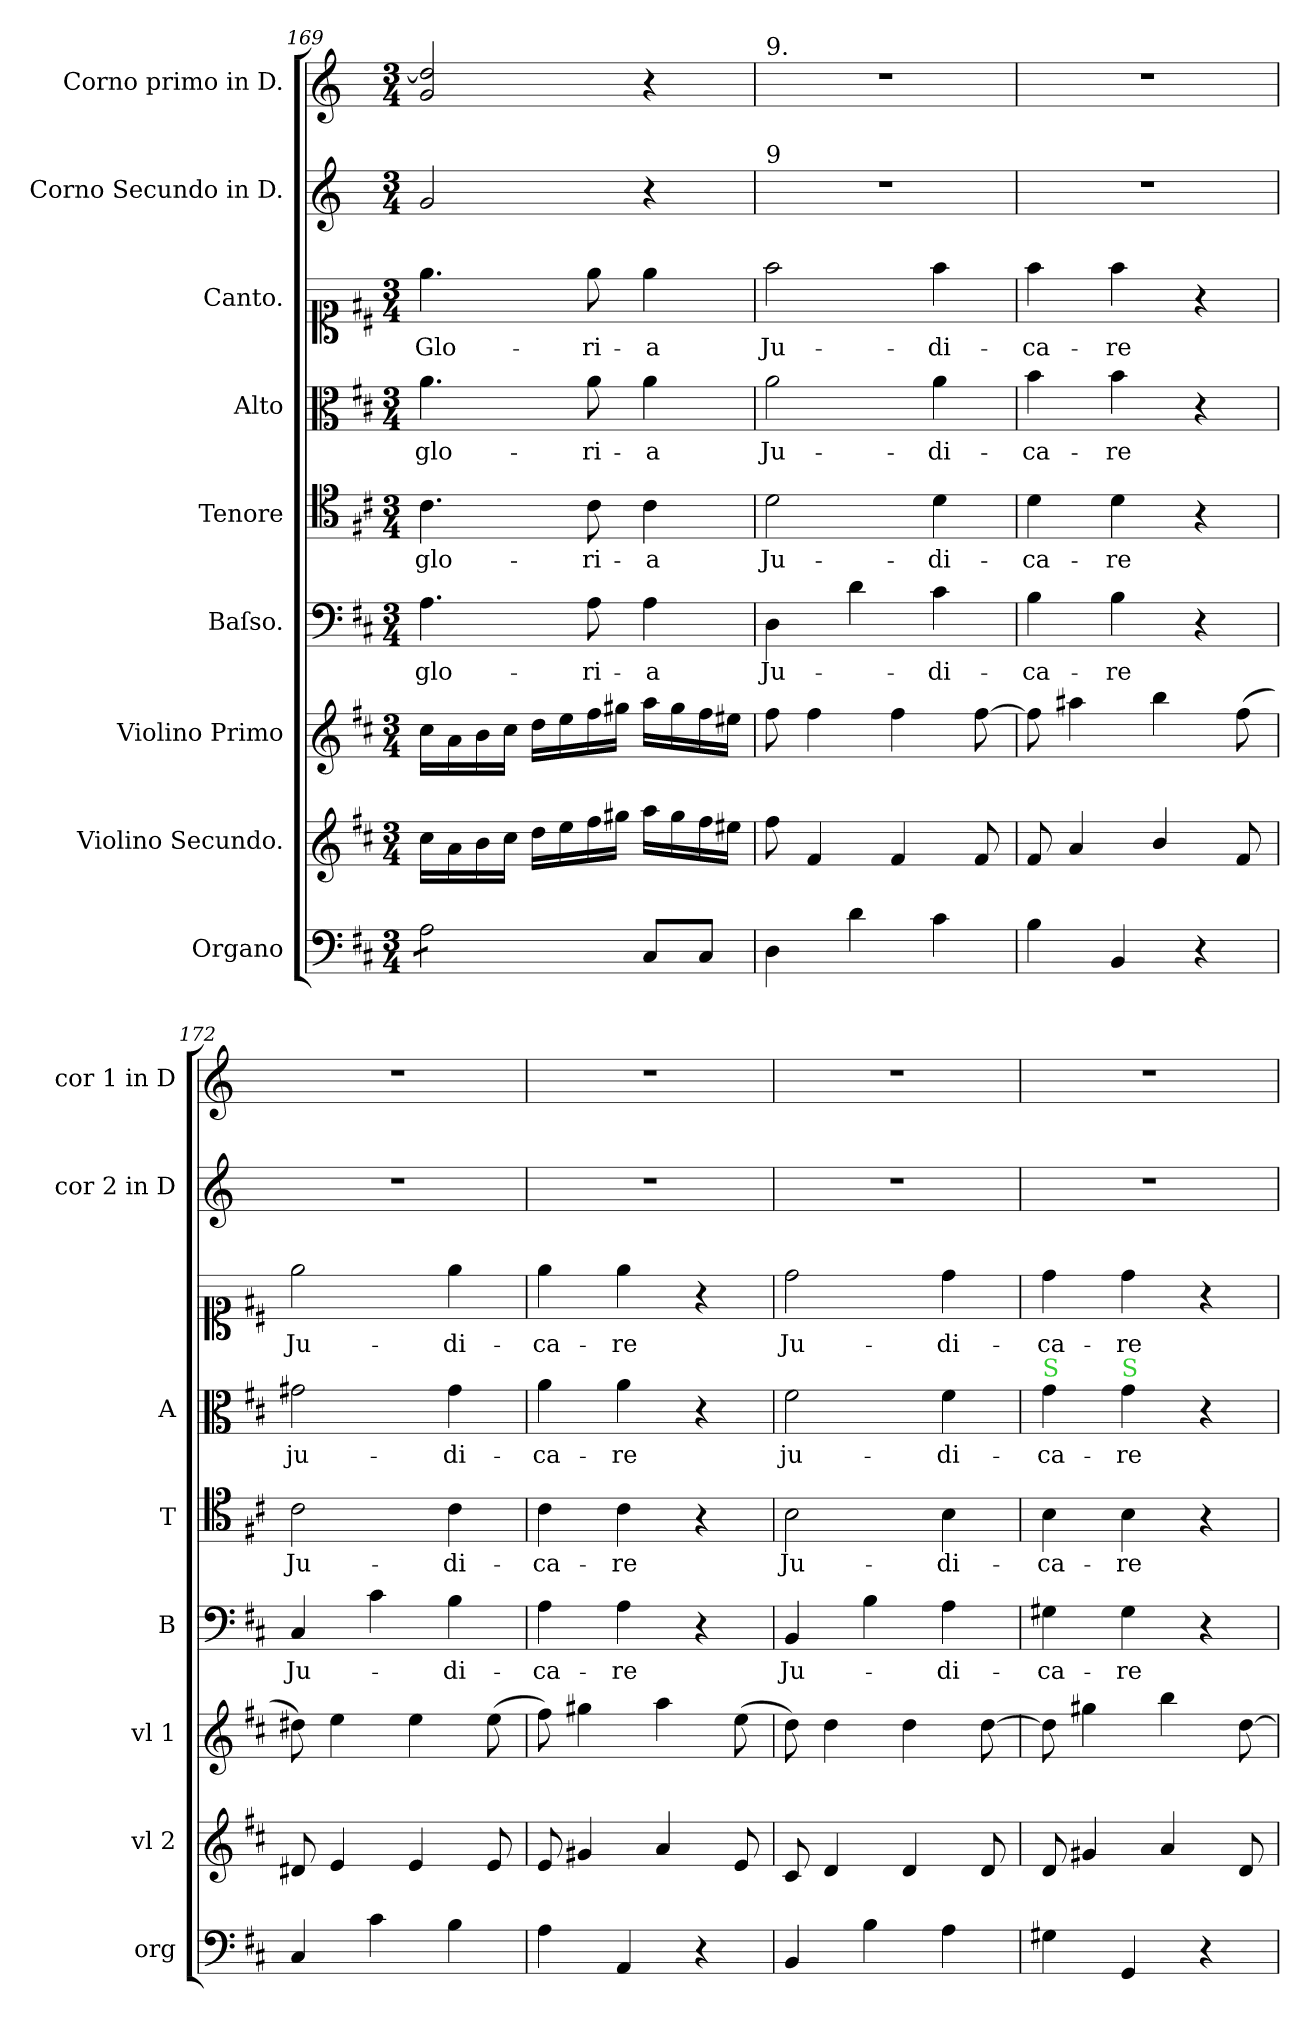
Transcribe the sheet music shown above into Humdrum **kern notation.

**kern	**kern	**kern	**kern	**text	**kern	**text	**kern	**text	**kern	**text	**kern	**kern
*part9	*part8	*part7	*part6	*part6	*part5	*part5	*part4	*part4	*part3	*part3	*part2	*part1
*staff9	*staff8	*staff7	*staff6	*staff6	*staff5	*staff5	*staff4	*staff4	*staff3	*staff3	*staff2	*staff1
*I"Organo	*I"Violino Secundo.	*I"Violino Primo	*I"Baſso.	*	*I"Tenore	*	*I"Alto	*	*I"Canto.	*	*I"Corno Secundo in D.	*I"Corno primo in D.
*I'org	*I'vl 2	*I'vl 1	*I'B	*	*I'T	*	*I'A	*	*	*	*I'cor 2 in D	*I'cor 1 in D
*clefF4	*clefG2	*clefG2	*clefF4	*	*clefC4	*	*clefC3	*	*clefC1	*	*clefG2	*clefG2
*	*	*	*	*	*	*	*	*	*	*	*ITrd6c10	*ITrd6c10
*k[f#c#]	*k[f#c#]	*k[f#c#]	*k[f#c#]	*	*k[f#c#]	*	*k[f#c#]	*	*k[f#c#]	*	*k[f#c#]	*k[f#c#]
*D:	*D:	*D:	*D:	*	*D:	*	*D:	*	*D:	*	*D:	*D:
*M3/4	*M3/4	*M3/4	*M3/4	*	*M3/4	*	*M3/4	*	*M3/4	*	*M3/4	*M3/4
=169	=169	=169	=169	=169	=169	=169	=169	=169	=169	=169	=169	=169
*tremolo	*	*	*	*	*	*	*	*	*	*	*	*
8A\L	16cc#\LL	16cc#\LL	4.A\	glo-	4.c#\	glo-	4.a\	glo-	4.ee\	Glo-	2A/	2A/ 2e]/
.	16a\	16a\	.	.	.	.	.	.	.	.	.	.
8A\	16b\	16b\	.	.	.	.	.	.	.	.	.	.
.	16cc#\JJ	16cc#\JJ	.	.	.	.	.	.	.	.	.	.
8A\	16dd\LL	16dd\LL	.	.	.	.	.	.	.	.	.	.
.	16ee\	16ee\	.	.	.	.	.	.	.	.	.	.
8A\J	16ff#\	16ff#\	8A\	-ri-	8c#\	-ri-	8a\	-ri-	8ee\	-ri-	.	.
*Xtremolo	*	*	*	*	*	*	*	*	*	*	*	*
.	16gg#X\JJ	16gg#X\JJ	.	.	.	.	.	.	.	.	.	.
8C#/L	16aa\LL	16aa\LL	4A\	-a	4c#\	-a	4a\	-a	4ee\	-a	4r	4r
.	16gg#\	16gg#\	.	.	.	.	.	.	.	.	.	.
8C#/J	16ff#\	16ff#\	.	.	.	.	.	.	.	.	.	.
.	16ee#X\JJ	16ee#X\JJ	.	.	.	.	.	.	.	.	.	.
=170	=170	=170	=170	=170	=170	=170	=170	=170	=170	=170	=170	=170
!	!	!	!	!	!	!	!	!	!	!	!	!LO:TX:a:t=9.
!	!	!	!	!	!	!	!	!	!	!	!LO:TX:a:t=9	!
4D\	8ff#\	8ff#\	4D\	Ju-	2d\	Ju-	2a\	Ju-	2ff#\	Ju-	2.r	2.r
.	4f#/	4ff#\	.	.	.	.	.	.	.	.	.	.
4d\	.	.	4d\	.	.	.	.	.	.	.	.	.
.	4f#/	4ff#\	.	.	.	.	.	.	.	.	.	.
4c#\	.	.	4c#\	-di-	4d\	-di-	4a\	-di-	4ff#\	-di-	.	.
.	8f#/	[8ff#\	.	.	.	.	.	.	.	.	.	.
=171	=171	=171	=171	=171	=171	=171	=171	=171	=171	=171	=171	=171
4B\	8f#/	8ff#\]	4B\	-ca-	4d\	-ca-	4b\	-ca-	4ff#\	-ca-	2.r	2.r
.	4a/	4aa#X\	.	.	.	.	.	.	.	.	.	.
4BB/	.	.	4B\	-re	4d\	-re	4b\	-re	4ff#\	-re	.	.
.	4b/	4bb\	.	.	.	.	.	.	.	.	.	.
4r	.	.	4r	.	4r	.	4r	.	4r	.	.	.
.	8f#/	(8ff#\	.	.	.	.	.	.	.	.	.	.
=172	=172	=172	=172	=172	=172	=172	=172	=172	=172	=172	=172	=172
4C#/	8d#X/	8dd#X\)	4C#/	Ju-	2c#\	Ju-	2g#X\	ju-	2ee\	Ju-	2.r	2.r
.	4e/	4ee\	.	.	.	.	.	.	.	.	.	.
4c#\	.	.	4c#\	.	.	.	.	.	.	.	.	.
.	4e/	4ee\	.	.	.	.	.	.	.	.	.	.
4B\	.	.	4B\	-di-	4c#\	-di-	4g#\	-di-	4ee\	-di-	.	.
.	8e/	(8ee\	.	.	.	.	.	.	.	.	.	.
=173	=173	=173	=173	=173	=173	=173	=173	=173	=173	=173	=173	=173
4A\	8e/	8ff#\)	4A\	-ca-	4c#\	-ca-	4a\	-ca-	4ee\	-ca-	2.r	2.r
.	4g#X/	4gg#X\	.	.	.	.	.	.	.	.	.	.
4AA/	.	.	4A\	-re	4c#\	-re	4a\	-re	4ee\	-re	.	.
.	4a/	4aa\	.	.	.	.	.	.	.	.	.	.
4r	.	.	4r	.	4r	.	4r	.	4r	.	.	.
.	8e/	(8ee\	.	.	.	.	.	.	.	.	.	.
=174	=174	=174	=174	=174	=174	=174	=174	=174	=174	=174	=174	=174
!	!	!	!	!	!	!	!	!LO:LY:i	!	!	!	!
4BB/	8c#/	8dd\)	4BB/	Ju-	2B\	Ju-	2f#\	ju-	2dd\	Ju-	2.r	2.r
.	4d/	4dd\	.	.	.	.	.	.	.	.	.	.
4B\	.	.	4B\	.	.	.	.	.	.	.	.	.
.	4d/	4dd\	.	.	.	.	.	.	.	.	.	.
!	!	!	!	!	!	!	!	!LO:LY:i	!	!	!	!
4A\	.	.	4A\	-di-	4B\	-di-	4f#\	-di-	4dd\	-di-	.	.
.	8d/	[8dd\	.	.	.	.	.	.	.	.	.	.
=175	=175	=175	=175	=175	=175	=175	=175	=175	=175	=175	=175	=175
!	!	!	!	!	!	!	!LO:TX:a:color=limegreen:t=S	!	!	!	!	!
!	!	!	!	!	!	!	!	!LO:LY:i	!	!	!	!
4G#X\	8d/	8dd\]	4G#X\	-ca-	4B\	-ca-	4g\	-ca-	4dd\	-ca-	2.r	2.r
.	4g#X/	4gg#X\	.	.	.	.	.	.	.	.	.	.
!	!	!	!	!	!	!	!LO:TX:a:color=limegreen:t=S	!	!	!	!	!
!	!	!	!	!	!	!	!	!LO:LY:i	!	!	!	!
4GG/	.	.	4G#\	-re	4B\	-re	4g\	-re	4dd\	-re	.	.
.	4a/	4bb\	.	.	.	.	.	.	.	.	.	.
4r	.	.	4r	.	4r	.	4r	.	4r	.	.	.
.	8d/	[8dd\	.	.	.	.	.	.	.	.	.	.
=	=	=	=	=	=	=	=	=	=	=	=	=
*-	*-	*-	*-	*-	*-	*-	*-	*-	*-	*-	*-	*-
